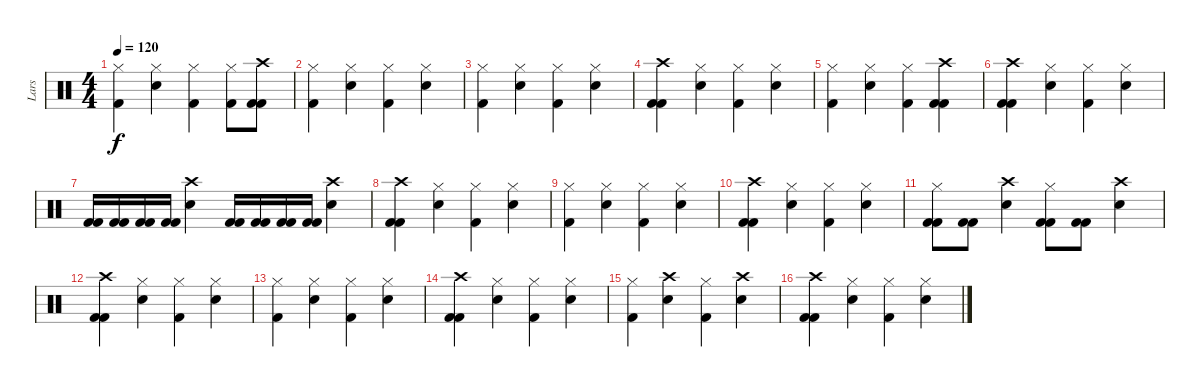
\track ("Lars" "Lars") {instrument percussion}
\staff {score}
\articulation defaults
\ts (4 4)
\tempo 120
\clef neutral
\ks c
("Kick (hit) 2" "Hi-Hat (closed)").4{dy f} ("Snare (hit) 2" "Hi-Hat (closed)").4 ("Kick (hit) 2" "Hi-Hat (closed)").4 ("Kick (hit) 2" "Hi-Hat (closed)").8 ("Kick (hit) 2" "Kick (hit) 2" "Crash high (hit)").8 |
("Kick (hit) 2" "Hi-Hat (closed)").4 ("Snare (hit) 2" "Hi-Hat (closed)").4 ("Kick (hit) 2" "Hi-Hat (closed)").4 ("Snare (hit) 2" "Hi-Hat (closed)").4 |
("Kick (hit) 2" "Hi-Hat (closed)").4 ("Snare (hit) 2" "Hi-Hat (closed)").4 ("Kick (hit) 2" "Hi-Hat (closed)").4 ("Snare (hit) 2" "Hi-Hat (closed)").4 |
("Kick (hit) 2" "Kick (hit) 2" "Crash high (hit)").4 ("Snare (hit) 2" "Hi-Hat (closed)").4 ("Kick (hit) 2" "Hi-Hat (closed)").4 ("Snare (hit) 2" "Hi-Hat (closed)").4 |
("Kick (hit) 2" "Hi-Hat (closed)").4 ("Snare (hit) 2" "Hi-Hat (closed)").4 ("Kick (hit) 2" "Hi-Hat (closed)").4 ("Kick (hit) 2" "Kick (hit) 2" "Crash high (hit)").4 |
("Kick (hit) 2" "Kick (hit) 2" "Crash high (hit)").4 ("Snare (hit) 2" "Hi-Hat (closed)").4 ("Kick (hit) 2" "Hi-Hat (closed)").4 ("Snare (hit) 2" "Hi-Hat (closed)").4 |
("Kick (hit) 2" "Kick (hit) 2").16 ("Kick (hit) 2" "Kick (hit) 2").16 ("Kick (hit) 2" "Kick (hit) 2").16 ("Kick (hit) 2" "Kick (hit) 2").16 ("Snare (hit) 2" "Crash high (hit)").4 ("Kick (hit) 2" "Kick (hit) 2").16 ("Kick (hit) 2" "Kick (hit) 2").16 ("Kick (hit) 2" "Kick (hit) 2").16 ("Kick (hit) 2" "Kick (hit) 2").16 ("Snare (hit) 2" "Crash high (hit)").4 |
("Kick (hit) 2" "Kick (hit) 2" "Crash high (hit)").4 ("Snare (hit) 2" "Hi-Hat (closed)").4 ("Kick (hit) 2" "Hi-Hat (closed)").4 ("Snare (hit) 2" "Hi-Hat (closed)").4 |
("Kick (hit) 2" "Hi-Hat (closed)").4 ("Snare (hit) 2" "Hi-Hat (closed)").4 ("Kick (hit) 2" "Hi-Hat (closed)").4 ("Snare (hit) 2" "Hi-Hat (closed)").4 |
("Kick (hit) 2" "Kick (hit) 2" "Crash high (hit)").4 ("Snare (hit) 2" "Hi-Hat (closed)").4 ("Kick (hit) 2" "Hi-Hat (closed)").4 ("Snare (hit) 2" "Hi-Hat (closed)").4 |
("Kick (hit) 2" "Kick (hit) 2" "Hi-Hat (closed)").8 ("Kick (hit) 2" "Kick (hit) 2").8 ("Snare (hit) 2" "Crash high (hit)").4 ("Kick (hit) 2" "Kick (hit) 2" "Hi-Hat (closed)").8 ("Kick (hit) 2" "Kick (hit) 2").8 ("Snare (hit) 2" "Crash high (hit)").4 |
("Kick (hit) 2" "Kick (hit) 2" "Crash high (hit)").4 ("Snare (hit) 2" "Hi-Hat (closed)").4 ("Kick (hit) 2" "Hi-Hat (closed)").4 ("Snare (hit) 2" "Hi-Hat (closed)").4 |
("Kick (hit) 2" "Hi-Hat (closed)").4 ("Snare (hit) 2" "Hi-Hat (closed)").4 ("Kick (hit) 2" "Hi-Hat (closed)").4 ("Snare (hit) 2" "Hi-Hat (closed)").4 |
("Kick (hit) 2" "Kick (hit) 2" "Crash high (hit)").4 ("Snare (hit) 2" "Hi-Hat (closed)").4 ("Kick (hit) 2" "Hi-Hat (closed)").4 ("Snare (hit) 2" "Hi-Hat (closed)").4 |
("Kick (hit) 2" "Hi-Hat (closed)").4 ("Snare (hit) 2" "Crash high (hit)").4 ("Kick (hit) 2" "Hi-Hat (closed)").4 ("Snare (hit) 2" "Crash high (hit)").4 |
("Kick (hit) 2" "Kick (hit) 2" "Crash high (hit)").4 ("Snare (hit) 2" "Hi-Hat (closed)").4 ("Kick (hit) 2" "Hi-Hat (closed)").4 ("Snare (hit) 2" "Hi-Hat (closed)").4
